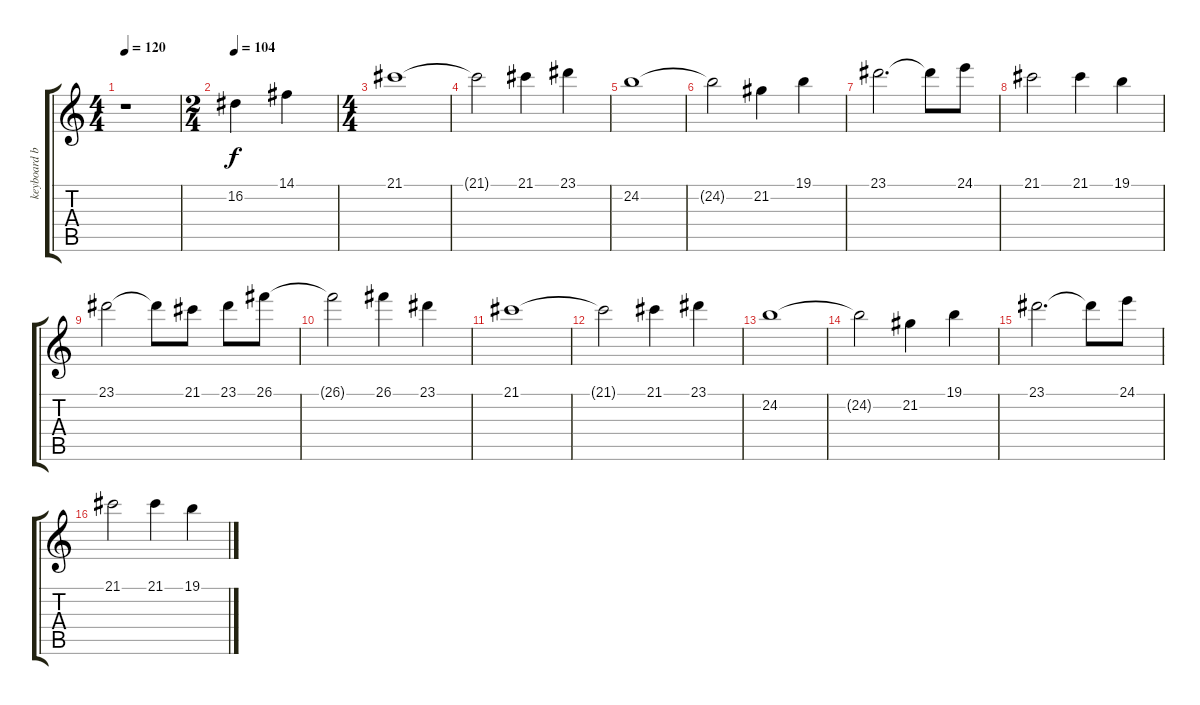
\track ("keyboard bell2" "keyboard b") {instrument musicbox}
\staff {score tabs}
\tuning (E4 B3 G3 D3 A2 E2) {hide}
\ts (4 4)
\tempo 120
\clef g2
\ks c
r.1{dy f instrument musicbox} |
\ts (2 4)
\tempo 104
16.2.4 14.1.4 |
\ts (4 4)
21.1.1 |
21.1{t}.2 21.1.4 23.1.4 |
24.2.1 |
24.2{t}.2 21.2.4 19.1.4 |
23.1.2{d} 23.1{t}.8 24.1.8 |
21.1.2 21.1.4 19.1.4 |
23.1.2 23.1{t}.8 21.1.8 23.1.8 26.1.8 |
26.1{t}.2 26.1.4 23.1.4 |
21.1.1 |
21.1{t}.2 21.1.4 23.1.4 |
24.2.1 |
24.2{t}.2 21.2.4 19.1.4 |
23.1.2{d} 23.1{t}.8 24.1.8 |
21.1.2 21.1.4 19.1.4
